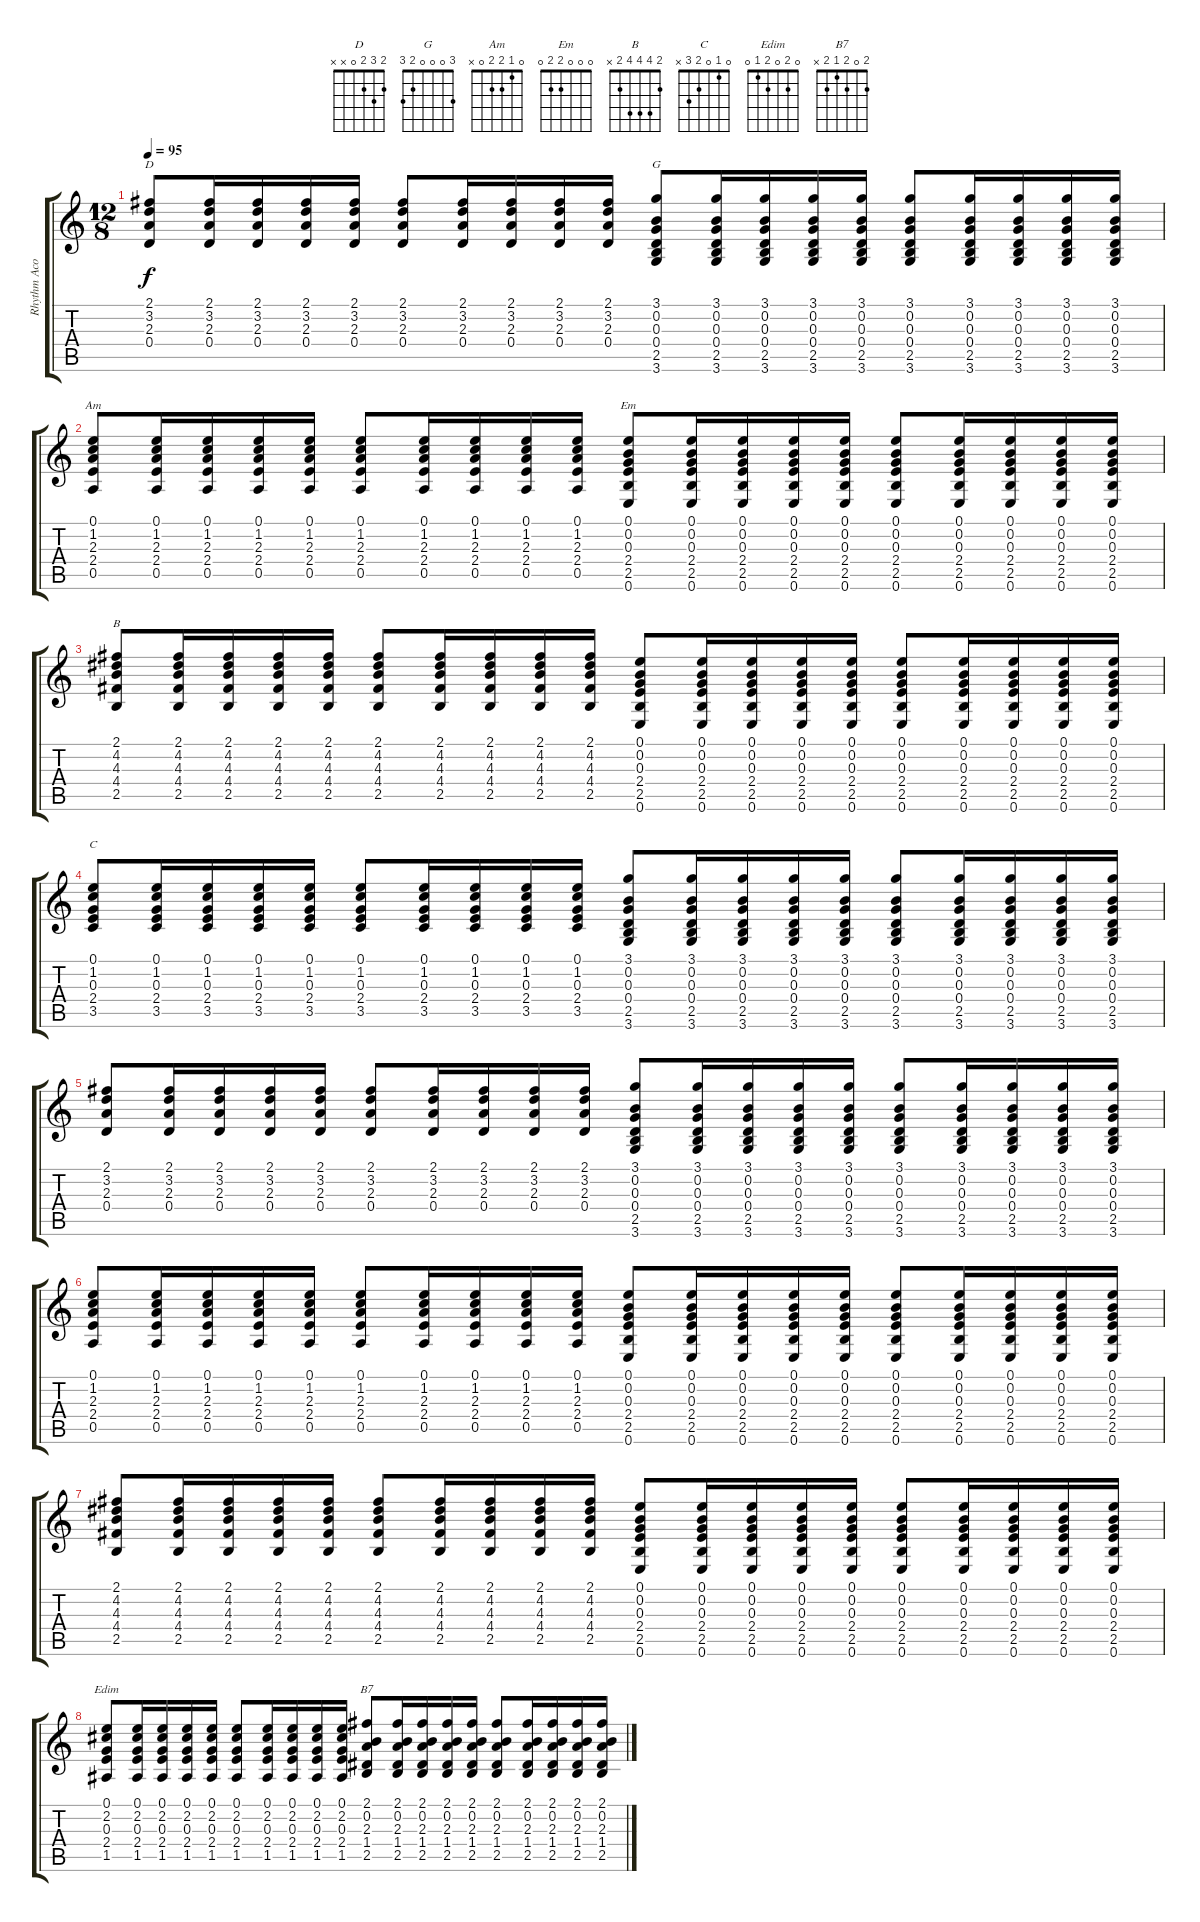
\track ("Rhythm Acoustic" "Rhythm Aco") {instrument acousticguitarsteel}
\staff {score tabs}
\tuning (E4 B3 G3 D3 A2 E2) {hide}
\chord ("D" 2 3 2 0 x x)
\chord ("G" 3 0 0 0 2 3)
\chord ("Am" 0 1 2 2 0 x)
\chord ("Em" 0 0 0 2 2 0)
\chord ("B" 2 4 4 4 2 x)
\chord ("C" 0 1 0 2 3 x)
\chord ("Edim" 0 2 0 2 1 0)
\chord ("B7" 2 0 2 1 2 x)
\ts (12 8)
\tempo 95
\clef g2
\ks c
(2.1 3.2 2.3 0.4).8{ch "D" dy f} (2.1 3.2 2.3 0.4).16 (2.1 3.2 2.3 0.4).16 (2.1 3.2 2.3 0.4).16 (2.1 3.2 2.3 0.4).16 (2.1 3.2 2.3 0.4).8 (2.1 3.2 2.3 0.4).16 (2.1 3.2 2.3 0.4).16 (2.1 3.2 2.3 0.4).16 (2.1 3.2 2.3 0.4).16 (3.1 0.2 0.3 0.4 2.5 3.6).8{ch "G"} (3.1 0.2 0.3 0.4 2.5 3.6).16 (3.1 0.2 0.3 0.4 2.5 3.6).16 (3.1 0.2 0.3 0.4 2.5 3.6).16 (3.1 0.2 0.3 0.4 2.5 3.6).16 (3.1 0.2 0.3 0.4 2.5 3.6).8 (3.1 0.2 0.3 0.4 2.5 3.6).16 (3.1 0.2 0.3 0.4 2.5 3.6).16 (3.1 0.2 0.3 0.4 2.5 3.6).16 (3.1 0.2 0.3 0.4 2.5 3.6).16 |
(0.1 1.2 2.3 2.4 0.5).8{ch "Am"} (0.1 1.2 2.3 2.4 0.5).16 (0.1 1.2 2.3 2.4 0.5).16 (0.1 1.2 2.3 2.4 0.5).16 (0.1 1.2 2.3 2.4 0.5).16 (0.1 1.2 2.3 2.4 0.5).8 (0.1 1.2 2.3 2.4 0.5).16 (0.1 1.2 2.3 2.4 0.5).16 (0.1 1.2 2.3 2.4 0.5).16 (0.1 1.2 2.3 2.4 0.5).16 (0.1 0.2 0.3 2.4 2.5 0.6).8{ch "Em"} (0.1 0.2 0.3 2.4 2.5 0.6).16 (0.1 0.2 0.3 2.4 2.5 0.6).16 (0.1 0.2 0.3 2.4 2.5 0.6).16 (0.1 0.2 0.3 2.4 2.5 0.6).16 (0.1 0.2 0.3 2.4 2.5 0.6).8 (0.1 0.2 0.3 2.4 2.5 0.6).16 (0.1 0.2 0.3 2.4 2.5 0.6).16 (0.1 0.2 0.3 2.4 2.5 0.6).16 (0.1 0.2 0.3 2.4 2.5 0.6).16 |
(2.1 4.2 4.3 4.4 2.5).8{ch "B"} (2.1 4.2 4.3 4.4 2.5).16 (2.1 4.2 4.3 4.4 2.5).16 (2.1 4.2 4.3 4.4 2.5).16 (2.1 4.2 4.3 4.4 2.5).16 (2.1 4.2 4.3 4.4 2.5).8 (2.1 4.2 4.3 4.4 2.5).16 (2.1 4.2 4.3 4.4 2.5).16 (2.1 4.2 4.3 4.4 2.5).16 (2.1 4.2 4.3 4.4 2.5).16 (0.1 0.2 0.3 2.4 2.5 0.6).8 (0.1 0.2 0.3 2.4 2.5 0.6).16 (0.1 0.2 0.3 2.4 2.5 0.6).16 (0.1 0.2 0.3 2.4 2.5 0.6).16 (0.1 0.2 0.3 2.4 2.5 0.6).16 (0.1 0.2 0.3 2.4 2.5 0.6).8 (0.1 0.2 0.3 2.4 2.5 0.6).16 (0.1 0.2 0.3 2.4 2.5 0.6).16 (0.1 0.2 0.3 2.4 2.5 0.6).16 (0.1 0.2 0.3 2.4 2.5 0.6).16 |
(0.1 1.2 0.3 2.4 3.5).8{ch "C"} (0.1 1.2 0.3 2.4 3.5).16 (0.1 1.2 0.3 2.4 3.5).16 (0.1 1.2 0.3 2.4 3.5).16 (0.1 1.2 0.3 2.4 3.5).16 (0.1 1.2 0.3 2.4 3.5).8 (0.1 1.2 0.3 2.4 3.5).16 (0.1 1.2 0.3 2.4 3.5).16 (0.1 1.2 0.3 2.4 3.5).16 (0.1 1.2 0.3 2.4 3.5).16 (3.1 0.2 0.3 0.4 2.5 3.6).8 (3.1 0.2 0.3 0.4 2.5 3.6).16 (3.1 0.2 0.3 0.4 2.5 3.6).16 (3.1 0.2 0.3 0.4 2.5 3.6).16 (3.1 0.2 0.3 0.4 2.5 3.6).16 (3.1 0.2 0.3 0.4 2.5 3.6).8 (3.1 0.2 0.3 0.4 2.5 3.6).16 (3.1 0.2 0.3 0.4 2.5 3.6).16 (3.1 0.2 0.3 0.4 2.5 3.6).16 (3.1 0.2 0.3 0.4 2.5 3.6).16 |
(2.1 3.2 2.3 0.4).8 (2.1 3.2 2.3 0.4).16 (2.1 3.2 2.3 0.4).16 (2.1 3.2 2.3 0.4).16 (2.1 3.2 2.3 0.4).16 (2.1 3.2 2.3 0.4).8 (2.1 3.2 2.3 0.4).16 (2.1 3.2 2.3 0.4).16 (2.1 3.2 2.3 0.4).16 (2.1 3.2 2.3 0.4).16 (3.1 0.2 0.3 0.4 2.5 3.6).8 (3.1 0.2 0.3 0.4 2.5 3.6).16 (3.1 0.2 0.3 0.4 2.5 3.6).16 (3.1 0.2 0.3 0.4 2.5 3.6).16 (3.1 0.2 0.3 0.4 2.5 3.6).16 (3.1 0.2 0.3 0.4 2.5 3.6).8 (3.1 0.2 0.3 0.4 2.5 3.6).16 (3.1 0.2 0.3 0.4 2.5 3.6).16 (3.1 0.2 0.3 0.4 2.5 3.6).16 (3.1 0.2 0.3 0.4 2.5 3.6).16 |
(0.1 1.2 2.3 2.4 0.5).8 (0.1 1.2 2.3 2.4 0.5).16 (0.1 1.2 2.3 2.4 0.5).16 (0.1 1.2 2.3 2.4 0.5).16 (0.1 1.2 2.3 2.4 0.5).16 (0.1 1.2 2.3 2.4 0.5).8 (0.1 1.2 2.3 2.4 0.5).16 (0.1 1.2 2.3 2.4 0.5).16 (0.1 1.2 2.3 2.4 0.5).16 (0.1 1.2 2.3 2.4 0.5).16 (0.1 0.2 0.3 2.4 2.5 0.6).8 (0.1 0.2 0.3 2.4 2.5 0.6).16 (0.1 0.2 0.3 2.4 2.5 0.6).16 (0.1 0.2 0.3 2.4 2.5 0.6).16 (0.1 0.2 0.3 2.4 2.5 0.6).16 (0.1 0.2 0.3 2.4 2.5 0.6).8 (0.1 0.2 0.3 2.4 2.5 0.6).16 (0.1 0.2 0.3 2.4 2.5 0.6).16 (0.1 0.2 0.3 2.4 2.5 0.6).16 (0.1 0.2 0.3 2.4 2.5 0.6).16 |
(2.1 4.2 4.3 4.4 2.5).8 (2.1 4.2 4.3 4.4 2.5).16 (2.1 4.2 4.3 4.4 2.5).16 (2.1 4.2 4.3 4.4 2.5).16 (2.1 4.2 4.3 4.4 2.5).16 (2.1 4.2 4.3 4.4 2.5).8 (2.1 4.2 4.3 4.4 2.5).16 (2.1 4.2 4.3 4.4 2.5).16 (2.1 4.2 4.3 4.4 2.5).16 (2.1 4.2 4.3 4.4 2.5).16 (0.1 0.2 0.3 2.4 2.5 0.6).8 (0.1 0.2 0.3 2.4 2.5 0.6).16 (0.1 0.2 0.3 2.4 2.5 0.6).16 (0.1 0.2 0.3 2.4 2.5 0.6).16 (0.1 0.2 0.3 2.4 2.5 0.6).16 (0.1 0.2 0.3 2.4 2.5 0.6).8 (0.1 0.2 0.3 2.4 2.5 0.6).16 (0.1 0.2 0.3 2.4 2.5 0.6).16 (0.1 0.2 0.3 2.4 2.5 0.6).16 (0.1 0.2 0.3 2.4 2.5 0.6).16 |
(0.1 2.2 0.3 2.4 1.5).8{ch "Edim"} (0.1 2.2 0.3 2.4 1.5).16 (0.1 2.2 0.3 2.4 1.5).16 (0.1 2.2 0.3 2.4 1.5).16 (0.1 2.2 0.3 2.4 1.5).16 (0.1 2.2 0.3 2.4 1.5).8 (0.1 2.2 0.3 2.4 1.5).16 (0.1 2.2 0.3 2.4 1.5).16 (0.1 2.2 0.3 2.4 1.5).16 (0.1 2.2 0.3 2.4 1.5).16 (2.1 0.2 2.3 1.4 2.5).8{ch "B7"} (2.1 0.2 2.3 1.4 2.5).16 (2.1 0.2 2.3 1.4 2.5).16 (2.1 0.2 2.3 1.4 2.5).16 (2.1 0.2 2.3 1.4 2.5).16 (2.1 0.2 2.3 1.4 2.5).8 (2.1 0.2 2.3 1.4 2.5).16 (2.1 0.2 2.3 1.4 2.5).16 (2.1 0.2 2.3 1.4 2.5).16 (2.1 0.2 2.3 1.4 2.5).16
